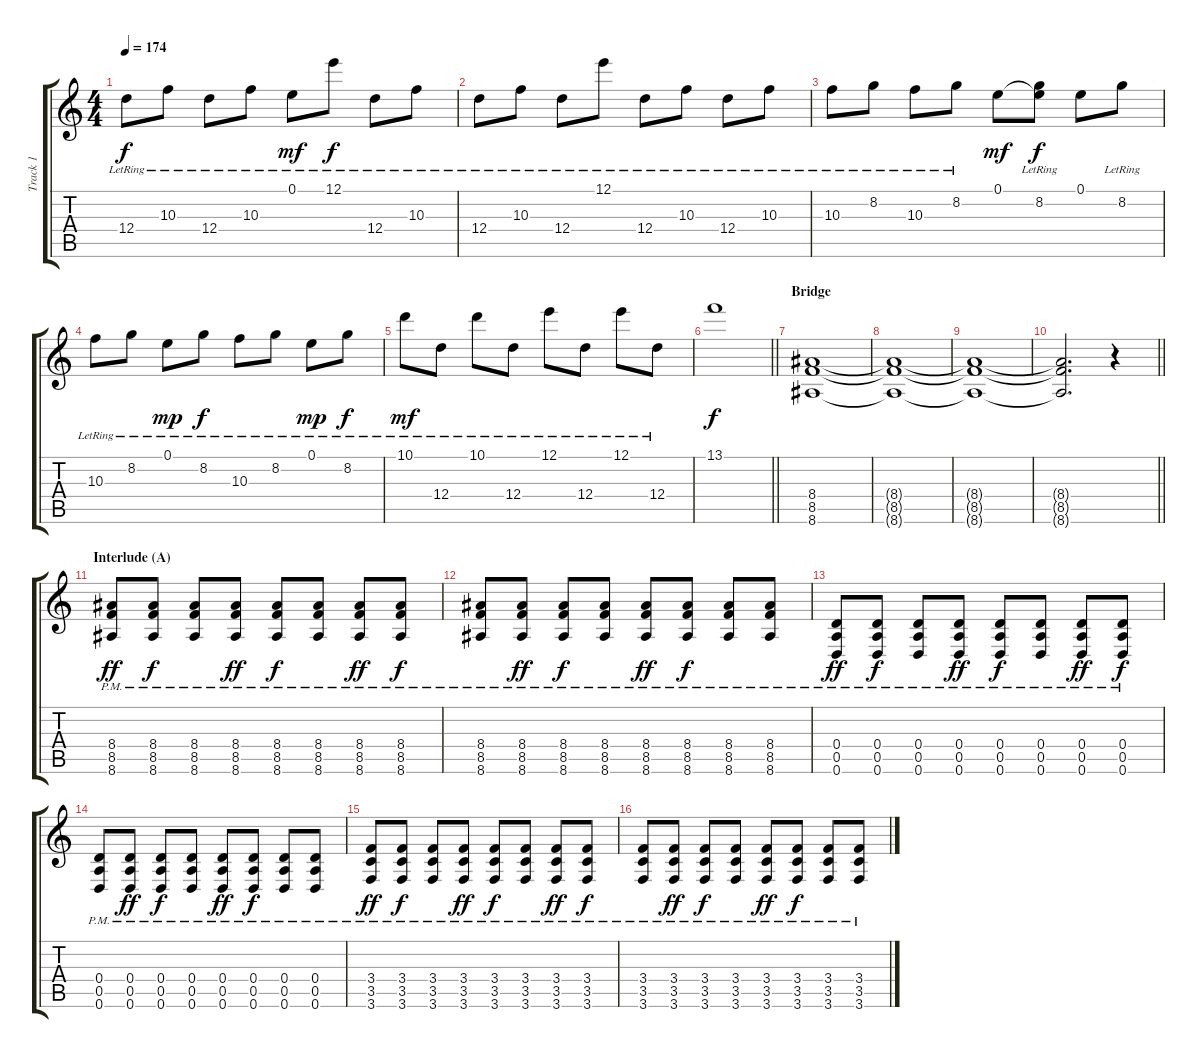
\track ("Track 1" "Track 1") {instrument distortionguitar}
\staff {score tabs}
\tuning (E4 B3 G3 D3 A2 D2) {hide}
\ts (4 4)
\tempo 174
\clef g2
\ks c
12.4{lr}.8{dy f} 10.3{lr}.8 12.4{lr}.8 10.3{lr}.8 0.1{lr}.8{dy mf} 12.1{lr}.8{dy f} 12.4{lr}.8 10.3{lr}.8 |
12.4{lr}.8 10.3{lr}.8 12.4{lr}.8 12.1{lr}.8 12.4{lr}.8 10.3{lr}.8 12.4{lr}.8 10.3{lr}.8 |
10.3{lr}.8 8.2{lr}.8 10.3{lr}.8 8.2{lr}.8 0.1.8{dy mf} (0.1{t} 8.2{lr}).8{dy f} 0.1.8 8.2{lr}.8 |
10.3{lr}.8 8.2{lr}.8 0.1{lr}.8{dy mp} 8.2{lr}.8{dy f} 10.3{lr}.8 8.2{lr}.8 0.1{lr}.8{dy mp} 8.2{lr}.8{dy f} |
10.1{lr}.8{dy mf} 12.4{lr}.8 10.1{lr}.8 12.4{lr}.8 12.1{lr}.8 12.4{lr}.8 12.1{lr}.8 12.4{lr}.8 |
\barLineRight lightlight
13.1.1{dy f} |
\section ("" "Bridge")
(8.4 8.5 8.6).1 |
(8.4{t} 8.5{t} 8.6{t}).1 |
(8.4{t} 8.5{t} 8.6{t}).1 |
\barLineRight lightlight
(8.4{t} 8.5{t} 8.6{t}).2{d} r.4 |
\section ("" "Interlude (A)")
(8.4{pm} 8.5{pm} 8.6{pm}).8{dy ff} (8.4{pm} 8.5{pm} 8.6{pm}).8{dy f} (8.4{pm} 8.5{pm} 8.6{pm}).8 (8.4{pm} 8.5{pm} 8.6{pm}).8{dy ff} (8.4{pm} 8.5{pm} 8.6{pm}).8{dy f} (8.4{pm} 8.5{pm} 8.6{pm}).8 (8.4{pm} 8.5{pm} 8.6{pm}).8{dy ff} (8.4{pm} 8.5{pm} 8.6{pm}).8{dy f} |
(8.4{pm} 8.5{pm} 8.6{pm}).8 (8.4{pm} 8.5{pm} 8.6{pm}).8{dy ff} (8.4{pm} 8.5{pm} 8.6{pm}).8{dy f} (8.4{pm} 8.5{pm} 8.6{pm}).8 (8.4{pm} 8.5{pm} 8.6{pm}).8{dy ff} (8.4{pm} 8.5{pm} 8.6{pm}).8{dy f} (8.4{pm} 8.5{pm} 8.6{pm}).8 (8.4{pm} 8.5{pm} 8.6{pm}).8 |
(0.4{pm} 0.5{pm} 0.6{pm}).8{dy ff} (0.4{pm} 0.5{pm} 0.6{pm}).8{dy f} (0.4{pm} 0.5{pm} 0.6{pm}).8 (0.4{pm} 0.5{pm} 0.6{pm}).8{dy ff} (0.4{pm} 0.5{pm} 0.6{pm}).8{dy f} (0.4{pm} 0.5{pm} 0.6{pm}).8 (0.4{pm} 0.5{pm} 0.6{pm}).8{dy ff} (0.4{pm} 0.5{pm} 0.6{pm}).8{dy f} |
(0.4{pm} 0.5{pm} 0.6{pm}).8 (0.4{pm} 0.5{pm} 0.6{pm}).8{dy ff} (0.4{pm} 0.5{pm} 0.6{pm}).8{dy f} (0.4{pm} 0.5{pm} 0.6{pm}).8 (0.4{pm} 0.5{pm} 0.6{pm}).8{dy ff} (0.4{pm} 0.5{pm} 0.6{pm}).8{dy f} (0.4{pm} 0.5{pm} 0.6{pm}).8 (0.4{pm} 0.5{pm} 0.6{pm}).8 |
(3.4{pm} 3.5{pm} 3.6{pm}).8{dy ff} (3.4{pm} 3.5{pm} 3.6{pm}).8{dy f} (3.4{pm} 3.5{pm} 3.6{pm}).8 (3.4{pm} 3.5{pm} 3.6{pm}).8{dy ff} (3.4{pm} 3.5{pm} 3.6{pm}).8{dy f} (3.4{pm} 3.5{pm} 3.6{pm}).8 (3.4{pm} 3.5{pm} 3.6{pm}).8{dy ff} (3.4{pm} 3.5{pm} 3.6{pm}).8{dy f} |
(3.4{pm} 3.5{pm} 3.6{pm}).8 (3.4{pm} 3.5{pm} 3.6{pm}).8{dy ff} (3.4{pm} 3.5{pm} 3.6{pm}).8{dy f} (3.4{pm} 3.5{pm} 3.6{pm}).8 (3.4{pm} 3.5{pm} 3.6{pm}).8{dy ff} (3.4{pm} 3.5{pm} 3.6{pm}).8{dy f} (3.4{pm} 3.5{pm} 3.6{pm}).8 (3.4{pm} 3.5{pm} 3.6{pm}).8
